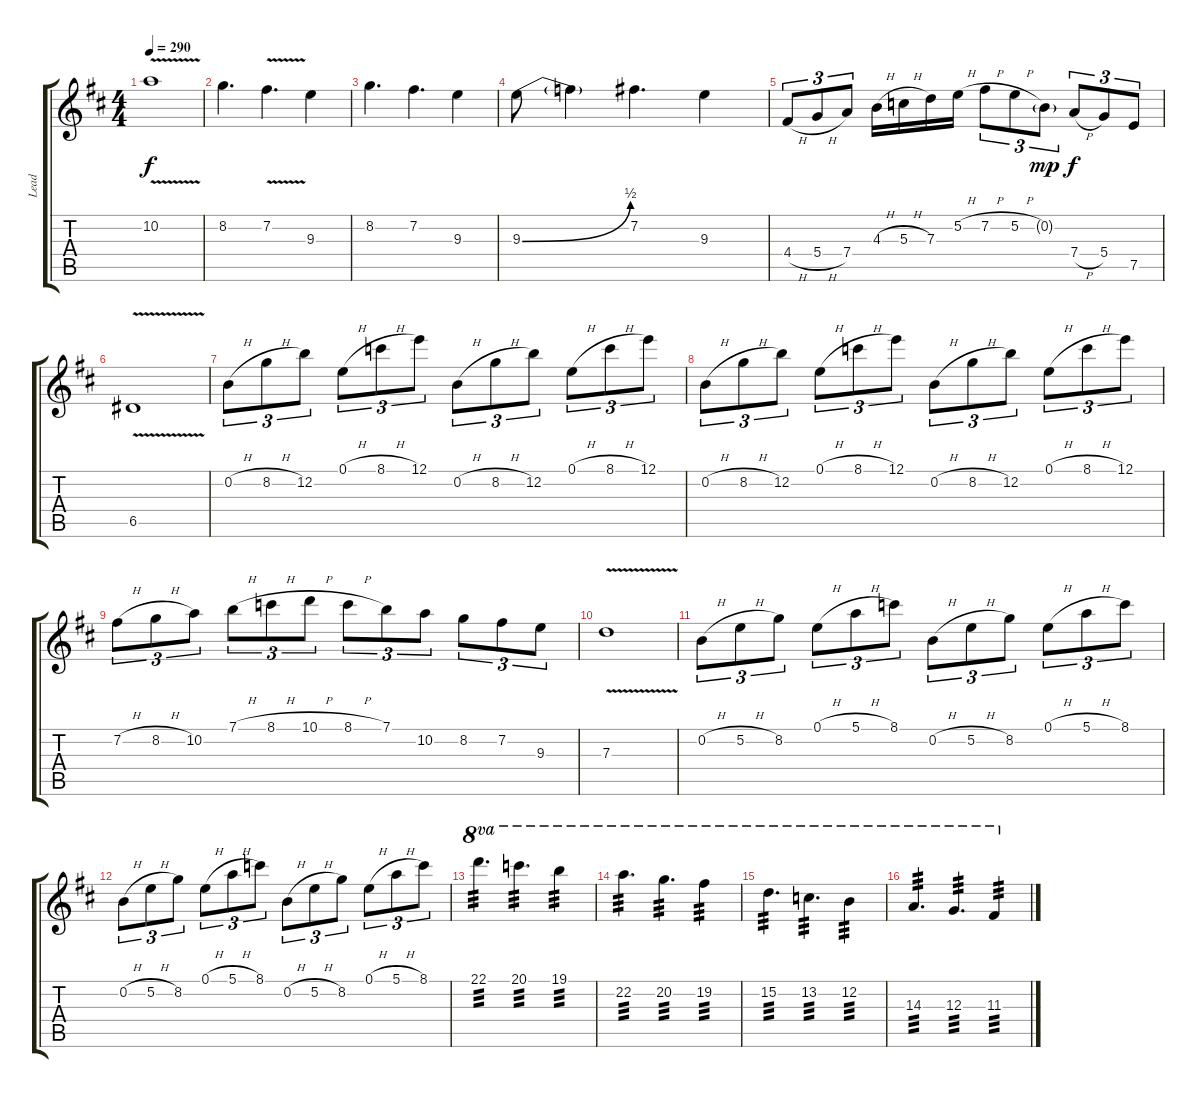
\track ("Lead" "Lead") {instrument distortionguitar}
\staff {score tabs}
\tuning (E4 B3 G3 D3 A2 E2) {hide}
\ts (4 4)
\tempo 290
\clef g2
\ks d
10.2{v t}.1{dy f} |
8.2.4{d} 7.2{v}.4{d} 9.3.4 |
8.2.4{d} 7.2.4{d} 9.3.4 |
9.3{be (bend 0 0 60 2)}.8 9.3{t}.4 7.2.4{d} 9.3.4 |
4.4{h}.8{tu (3 2)} 5.4{h}.8{tu (3 2)} 7.4.8{tu (3 2)} 4.3{h}.16 5.3{h}.16 7.3.16 5.2{h}.16 7.2{h}.8{tu (3 2)} 5.2{h}.8{tu (3 2)} 0.2{g}.8{tu (3 2) dy mp} 7.4{h}.8{tu (3 2) dy f} 5.4.8{tu (3 2)} 7.5.8{tu (3 2)} |
6.5{v}.1 |
0.2{h}.8{tu (3 2)} 8.2{h}.8{tu (3 2)} 12.2.8{tu (3 2)} 0.1{h}.8{tu (3 2)} 8.1{h}.8{tu (3 2)} 12.1.8{tu (3 2)} 0.2{h}.8{tu (3 2)} 8.2{h}.8{tu (3 2)} 12.2.8{tu (3 2)} 0.1{h}.8{tu (3 2)} 8.1{h}.8{tu (3 2)} 12.1.8{tu (3 2)} |
0.2{h}.8{tu (3 2)} 8.2{h}.8{tu (3 2)} 12.2.8{tu (3 2)} 0.1{h}.8{tu (3 2)} 8.1{h}.8{tu (3 2)} 12.1.8{tu (3 2)} 0.2{h}.8{tu (3 2)} 8.2{h}.8{tu (3 2)} 12.2.8{tu (3 2)} 0.1{h}.8{tu (3 2)} 8.1{h}.8{tu (3 2)} 12.1.8{tu (3 2)} |
7.2{h}.8{tu (3 2)} 8.2{h}.8{tu (3 2)} 10.2.8{tu (3 2)} 7.1{h}.8{tu (3 2)} 8.1{h}.8{tu (3 2)} 10.1{h}.8{tu (3 2)} 8.1{h}.8{tu (3 2)} 7.1.8{tu (3 2)} 10.2.8{tu (3 2)} 8.2.8{tu (3 2)} 7.2.8{tu (3 2)} 9.3.8{tu (3 2)} |
7.3{v}.1 |
0.2{h}.8{tu (3 2)} 5.2{h}.8{tu (3 2)} 8.2.8{tu (3 2)} 0.1{h}.8{tu (3 2)} 5.1{h}.8{tu (3 2)} 8.1.8{tu (3 2)} 0.2{h}.8{tu (3 2)} 5.2{h}.8{tu (3 2)} 8.2.8{tu (3 2)} 0.1{h}.8{tu (3 2)} 5.1{h}.8{tu (3 2)} 8.1.8{tu (3 2)} |
0.2{h}.8{tu (3 2)} 5.2{h}.8{tu (3 2)} 8.2.8{tu (3 2)} 0.1{h}.8{tu (3 2)} 5.1{h}.8{tu (3 2)} 8.1.8{tu (3 2)} 0.2{h}.8{tu (3 2)} 5.2{h}.8{tu (3 2)} 8.2.8{tu (3 2)} 0.1{h}.8{tu (3 2)} 5.1{h}.8{tu (3 2)} 8.1.8{tu (3 2)} |
22.1.4{d ot 8va tp 3} 20.1.4{d ot 8va tp 3} 19.1.4{ot 8va tp 3} |
22.2.4{d ot 8va tp 3} 20.2.4{d ot 8va tp 3} 19.2.4{ot 8va tp 3} |
15.2.4{d ot 8va tp 3} 13.2.4{d ot 8va tp 3} 12.2.4{ot 8va tp 3} |
14.3.4{d ot 8va tp 3} 12.3.4{d ot 8va tp 3} 11.3.4{ot 8va tp 3}
